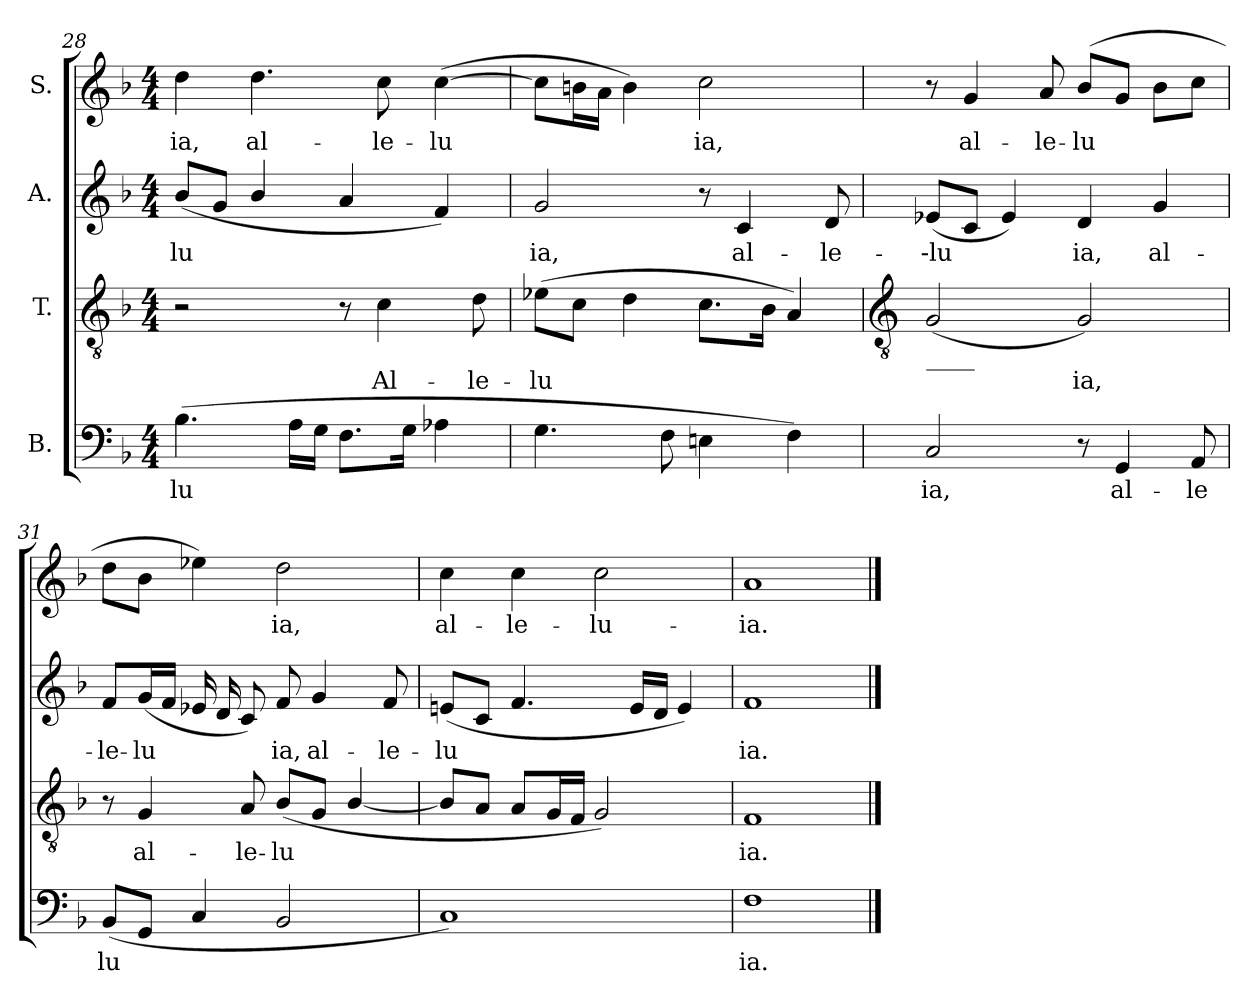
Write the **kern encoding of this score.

**kern	**text	**kern	**text	**kern	**text	**kern	**text
*part4	*part4	*part3	*part3	*part2	*part2	*part1	*part1
*staff4	*staff4	*staff3	*staff3	*staff2	*staff2	*staff1	*staff1
*I"B.	*	*I"T.	*	*I"A.	*	*I"S.	*
*clefF4	*	*clefGv2	*	*clefG2	*	*clefG2	*
*k[b-]	*	*k[b-]	*	*k[b-]	*	*k[b-]	*
*F:	*	*F:	*	*F:	*	*F:	*
*M4/4	*	*M4/4	*	*M4/4	*	*M4/4	*
=28	=28	=28	=28	=28	=28	=28	=28
!	!LO:LY:b	!	!	!	!LO:LY:b	!	!LO:LY:b
(>4.B-	-lu	2r	.	(<8b-L	-lu	4dd	ia,
.	.	.	.	8gJ	.	.	.
!	!	!	!	!	!	!	!LO:LY:b
.	.	.	.	4b-/	.	4.dd	al-
16ALL	.	.	.	.	.	.	.
16GJJ	.	.	.	.	.	.	.
8.FL	.	8r	.	4a	.	.	.
!	!	!	!LO:LY:b	!	!	!	!LO:LY:b
.	.	4c	Al-	.	.	8cc	-le-
16GJ	.	.	.	.	.	.	.
!	!	!	!	!	!	!	!LO:LY:b
4A-X	.	.	.	4f)	.	(>[4cc	-lu
!	!	!	!LO:LY:b	!	!	!	!
.	.	8d	-le-	.	.	.	.
=29	=29	=29	=29	=29	=29	=29	=29
!	!	!	!LO:LY:b	!	!LO:LY:b	!	!
4.G	.	(>8e-XL	-lu	2g	ia,	8ccL]	.
.	.	8cJ	.	.	.	16bnL	.
.	.	.	.	.	.	16aJJ	.
.	.	4d	.	.	.	4b)	.
8F	.	.	.	.	.	.	.
!	!	!	!	!	!	!	!LO:LY:b
4En	.	8.cL	.	8r	.	2cc	ia,
!	!	!	!	!	!LO:LY:b	!	!
.	.	.	.	4c	al-	.	.
.	.	16B-J	.	.	.	.	.
4F)	.	4A)	.	.	.	.	.
!	!	!	!	!	!LO:LY:b	!	!
.	.	.	.	8d	-le-	.	.
!!LO:LB:g=z
=30	=30	=30	=30	=30	=30	=30	=30
*	*	*clefGv2	*	*	*	*	*
!	!	!LO:TX:b:t=____	!	!	!	!	!
!	!LO:LY:b	!	!	!	!LO:LY:b	!	!
2C	-ia,	(<2G	.	(<8e-XL	--lu	8r	.
!	!	!	!	!	!	!	!LO:LY:b
.	.	.	.	8cJ	.	4g	al-
.	.	.	.	4e-)	.	.	.
!	!	!	!	!	!	!	!LO:LY:b
.	.	.	.	.	.	8a	-le-
!	!	!	!LO:LY:b	!	!LO:LY:b	!	!LO:LY:b
8r	.	2G)	ia,	4d	ia,	(>8b-L	-lu
!	!LO:LY:b	!	!	!	!	!	!
4GG	al-	.	.	.	.	8gJ	.
!	!	!	!	!	!LO:LY:b	!	!
.	.	.	.	4g	al-	8b-L	.
!	!LO:LY:b	!	!	!	!	!	!
8AA	-le	.	.	.	.	8ccJ	.
=31	=31	=31	=31	=31	=31	=31	=31
!	!LO:LY:b	!	!	!	!LO:LY:b	!	!
(<8BB-L	lu	8r	.	8fL	-le-	8ddL	.
!	!	!	!LO:LY:b	!	!LO:LY:b	!	!
8GGJ	.	4G	al-	(<16gL	-lu	8b-J	.
.	.	.	.	16fJJ	.	.	.
4C	.	.	.	16e-XLL	.	4ee-X)	.
.	.	.	.	16d	.	.	.
!	!	!	!LO:LY:b	!	!	!	!
.	.	8A	-le-	8cJ)	.	.	.
!	!	!	!LO:LY:b	!	!LO:LY:b	!	!LO:LY:b
2BB-	.	(<8B-L	-lu	8f	ia,	2dd	ia,
!	!	!	!	!	!LO:LY:b	!	!
.	.	8GJ	.	4g	al-	.	.
.	.	[4B-/	.	.	.	.	.
!	!	!	!	!	!LO:LY:b	!	!
.	.	.	.	8f	-le-	.	.
=32	=32	=32	=32	=32	=32	=32	=32
!	!	!	!	!	!LO:LY:b	!	!LO:LY:b
1C)	.	8B-L]	.	(<8enL	-lu	4cc	al-
.	.	8AJ	.	8cJ	.	.	.
!	!	!	!	!	!	!	!LO:LY:b
.	.	8AL	.	4.f	.	4cc	-le-
.	.	16GL	.	.	.	.	.
.	.	16FJJ	.	.	.	.	.
!	!	!	!	!	!	!	!LO:LY:b
.	.	2G)	.	.	.	2cc	-lu-
.	.	.	.	16eLL	.	.	.
.	.	.	.	16dJJ	.	.	.
.	.	.	.	4e)	.	.	.
=33	=33	=33	=33	=33	=33	=33	=33
!	!LO:LY:b	!	!LO:LY:b	!	!LO:LY:b	!	!LO:LY:b
1F	ia.	1F	ia.	1f	ia.	1a	-ia.
==	==	==	==	==	==	==	==
*-	*-	*-	*-	*-	*-	*-	*-
